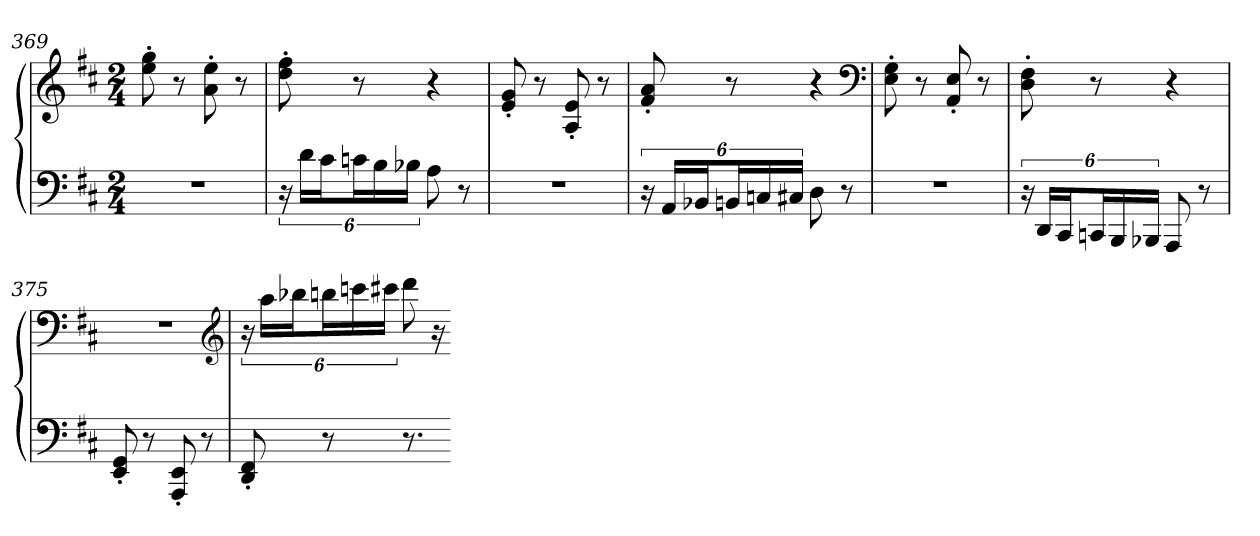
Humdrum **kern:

**kern	**kern
*part1	*part1
*staff2	*staff1
*clefF4	*clefG2
*k[f#c#]	*k[f#c#]
*D:	*D:
*M2/4	*M2/4
=369	=369
2r	8ee' 8gg'
.	8r
.	8a' 8ee'
.	8r
=370	=370
24r	8dd' 8ff#'
24dLL	.
24c#J	.
24cnL	8r
24B	.
24B-XJJ	.
8A	4r
8r	.
=371	=371
2r	8e' 8g'
.	8r
.	8A' 8e'
.	8r
=372	=372
24r	8f#' 8a'
24AALL	.
24BB-XJ	.
24BBnL	8r
24Cn	.
24C#XJJ	.
8D	4r
8r	.
*	*clefF4
=373	=373
2r	8E' 8G'
.	8r
.	8AA' 8E'
.	8r
=374	=374
24r	8D' 8F#'
24DDLL	.
24CC#J	.
24CCnL	8r
24BBB	.
24BBB-XJJ	.
8AAA	4r
8r	.
=375	=375
8EE' 8GG'	2r
8r	.
8AAA' 8EE'	.
8r	.
*	*clefG2
=376	=376
8DD' 8FF#'	24r
.	24aaLL
.	24bb-XJ
8r	24bbnL
.	24cccn
.	24ccc#XJJ
8.r	8ddd
.	16r
=-	=-
*-	*-
